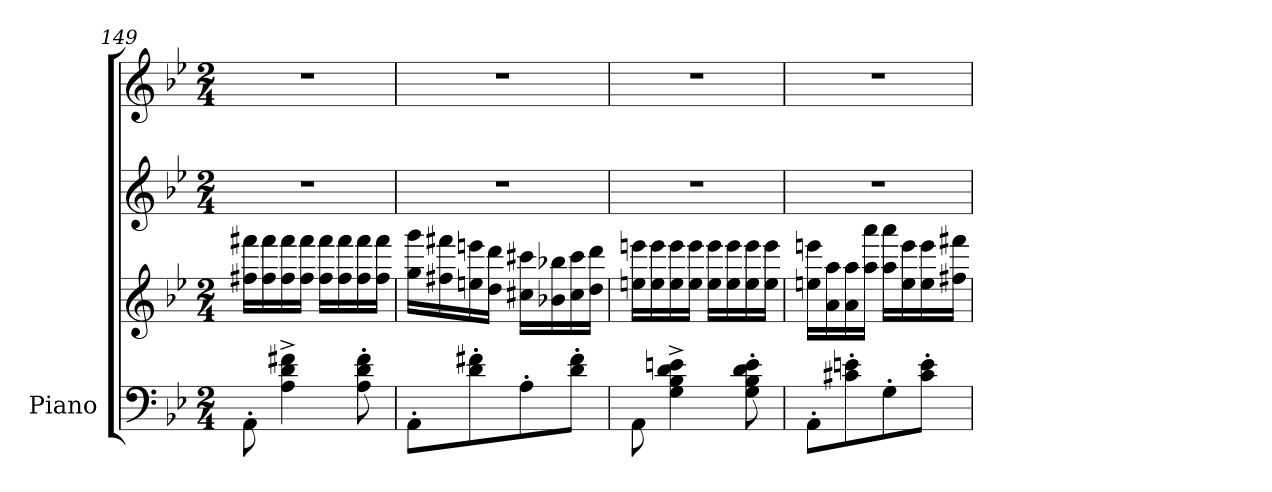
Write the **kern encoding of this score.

**kern	**kern	**kern	**kern
*part1	*part1	*part1	*part1
*staff4	*staff3	*staff2	*staff1
*I"Piano	*	*	*
*I'Pno.	*	*	*
*clefF4	*clefG2	*clefG2	*clefG2
*k[b-e-]	*k[b-e-]	*k[b-e-]	*k[b-e-]
*M2/4	*M2/4	*M2/4	*M2/4
=149	=149	=149	=149
8AA'\	16ff#X\ 16fff#X\LL	2r	2r
.	16ff#\ 16fff#\	.	.
4A\^ 4d\^ 4f#X\^	16ff#\ 16fff#\	.	.
.	16ff#\ 16fff#\JJ	.	.
.	16ff#\ 16fff#\LL	.	.
.	16ff#\ 16fff#\	.	.
8A\' 8d\' 8f#\'	16ff#\ 16fff#\	.	.
.	16ff#\ 16fff#\JJ	.	.
=150	=150	=150	=150
8AA'\L	16gg\ 16ggg\LL	2r	2r
.	16ff#X\ 16fff#X\	.	.
8d\' 8f#X\'	16een\ 16eeen\	.	.
.	16dd\ 16ddd\JJ	.	.
8A'\	16cc#X\ 16ccc#X\LL	.	.
.	16b-X\ 16bb-X\	.	.
8d\' 8f#\'J	16cc#\ 16ccc#\	.	.
.	16dd\ 16ddd\JJ	.	.
!!LO:LB:g=z
=151	=151	=151	=151
8AA\	16een\ 16eeen\LL	2r	2r
.	16ee\ 16eee\	.	.
4G\^ 4B-\^ 4d\^ 4en\^	16ee\ 16eee\	.	.
.	16ee\ 16eee\JJ	.	.
.	16ee\ 16eee\LL	.	.
.	16ee\ 16eee\	.	.
8G\' 8B-\' 8d\' 8e\'	16ee\ 16eee\	.	.
.	16ee\ 16eee\JJ	.	.
=152	=152	=152	=152
8AA'\L	16een\ 16eeen\LL	2r	2r
.	16a\ 16aa\	.	.
8c#X\' 8en\'	16a\ 16aa\	.	.
.	16aa\ 16aaa\JJ	.	.
8G'\	16aa\ 16aaa\LL	.	.
.	16ee\ 16eee\	.	.
8c#\' 8e\'J	16ee\ 16eee\	.	.
.	16ff#X\ 16fff#X\JJ	.	.
=	=	=	=
*-	*-	*-	*-
